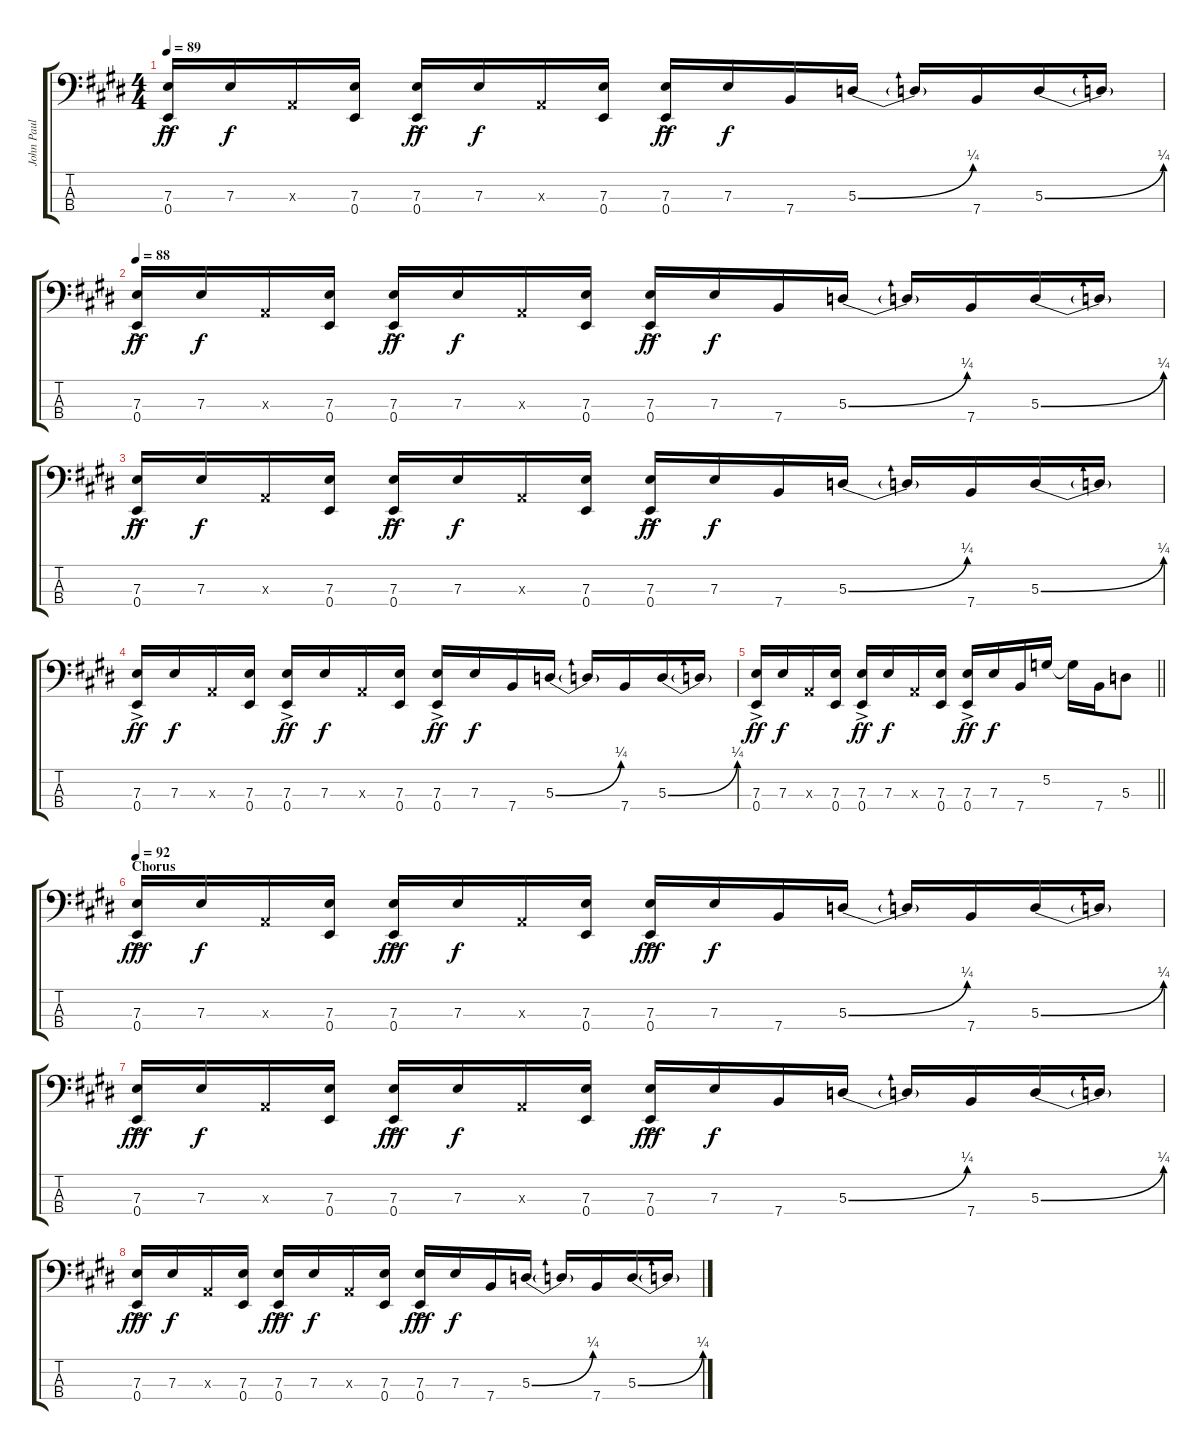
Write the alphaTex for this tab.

\track ("John Paul Electric Bass (w/pick)" "John Paul ") {instrument electricbasspick}
\staff {score tabs}
\tuning (G2 D2 A1 E1) {hide}
\ts (4 4)
\tempo 89
\clef f4
\ks e
(7.3{ac} 0.4{ac}).16{dy ff} 7.3.16{dy f} 0.3{x}.16 (7.3 0.4).16 (7.3{ac} 0.4{ac}).16{dy ff} 7.3.16{dy f} 0.3{x}.16 (7.3 0.4).16 (7.3{ac} 0.4{ac}).16{dy ff} 7.3.16{dy f} 7.4.16 5.3{be (bend 0 0 60 1)}.16 5.3{t}.16 7.4.16 5.3{be (bend 0 0 60 1)}.16 5.3{t}.16 |
\tempo 88
(7.3{ac} 0.4{ac}).16{dy ff} 7.3.16{dy f} 0.3{x}.16 (7.3 0.4).16 (7.3{ac} 0.4{ac}).16{dy ff} 7.3.16{dy f} 0.3{x}.16 (7.3 0.4).16 (7.3{ac} 0.4{ac}).16{dy ff} 7.3.16{dy f} 7.4.16 5.3{be (bend 0 0 60 1)}.16 5.3{t}.16 7.4.16 5.3{be (bend 0 0 60 1)}.16 5.3{t}.16 |
(7.3{ac} 0.4{ac}).16{dy ff} 7.3.16{dy f} 0.3{x}.16 (7.3 0.4).16 (7.3{ac} 0.4{ac}).16{dy ff} 7.3.16{dy f} 0.3{x}.16 (7.3 0.4).16 (7.3{ac} 0.4{ac}).16{dy ff} 7.3.16{dy f} 7.4.16 5.3{be (bend 0 0 60 1)}.16 5.3{t}.16 7.4.16 5.3{be (bend 0 0 60 1)}.16 5.3{t}.16 |
(7.3{ac} 0.4{ac}).16{dy ff} 7.3.16{dy f} 0.3{x}.16 (7.3 0.4).16 (7.3{ac} 0.4{ac}).16{dy ff} 7.3.16{dy f} 0.3{x}.16 (7.3 0.4).16 (7.3{ac} 0.4{ac}).16{dy ff} 7.3.16{dy f} 7.4.16 5.3{be (bend 0 0 60 1)}.16 5.3{t}.16 7.4.16 5.3{be (bend 0 0 60 1)}.16 5.3{t}.16 |
\barLineRight lightlight
(7.3{ac} 0.4{ac}).16{dy ff} 7.3.16{dy f} 0.3{x}.16 (7.3 0.4).16 (7.3{ac} 0.4{ac}).16{dy ff} 7.3.16{dy f} 0.3{x}.16 (7.3 0.4).16 (7.3{ac} 0.4{ac}).16{dy ff} 7.3.16{dy f} 7.4.16 5.2.16 5.2{t}.16 7.4.16 5.3.8 |
\section ("" "Chorus")
\tempo 92
(7.3{ac} 0.4{ac}).16{dy fff} 7.3.16{dy f} 0.3{x}.16 (7.3 0.4).16 (7.3{ac} 0.4{ac}).16{dy fff} 7.3.16{dy f} 0.3{x}.16 (7.3 0.4).16 (7.3{ac} 0.4{ac}).16{dy fff} 7.3.16{dy f} 7.4.16 5.3{be (bend 0 0 60 1)}.16 5.3{t}.16 7.4.16 5.3{be (bend 0 0 60 1)}.16 5.3{t}.16 |
(7.3{ac} 0.4{ac}).16{dy fff} 7.3.16{dy f} 0.3{x}.16 (7.3 0.4).16 (7.3{ac} 0.4{ac}).16{dy fff} 7.3.16{dy f} 0.3{x}.16 (7.3 0.4).16 (7.3{ac} 0.4{ac}).16{dy fff} 7.3.16{dy f} 7.4.16 5.3{be (bend 0 0 60 1)}.16 5.3{t}.16 7.4.16 5.3{be (bend 0 0 60 1)}.16 5.3{t}.16 |
(7.3{ac} 0.4{ac}).16{dy fff} 7.3.16{dy f} 0.3{x}.16 (7.3 0.4).16 (7.3{ac} 0.4{ac}).16{dy fff} 7.3.16{dy f} 0.3{x}.16 (7.3 0.4).16 (7.3{ac} 0.4{ac}).16{dy fff} 7.3.16{dy f} 7.4.16 5.3{be (bend 0 0 60 1)}.16 5.3{t}.16 7.4.16 5.3{be (bend 0 0 60 1)}.16 5.3{t}.16
